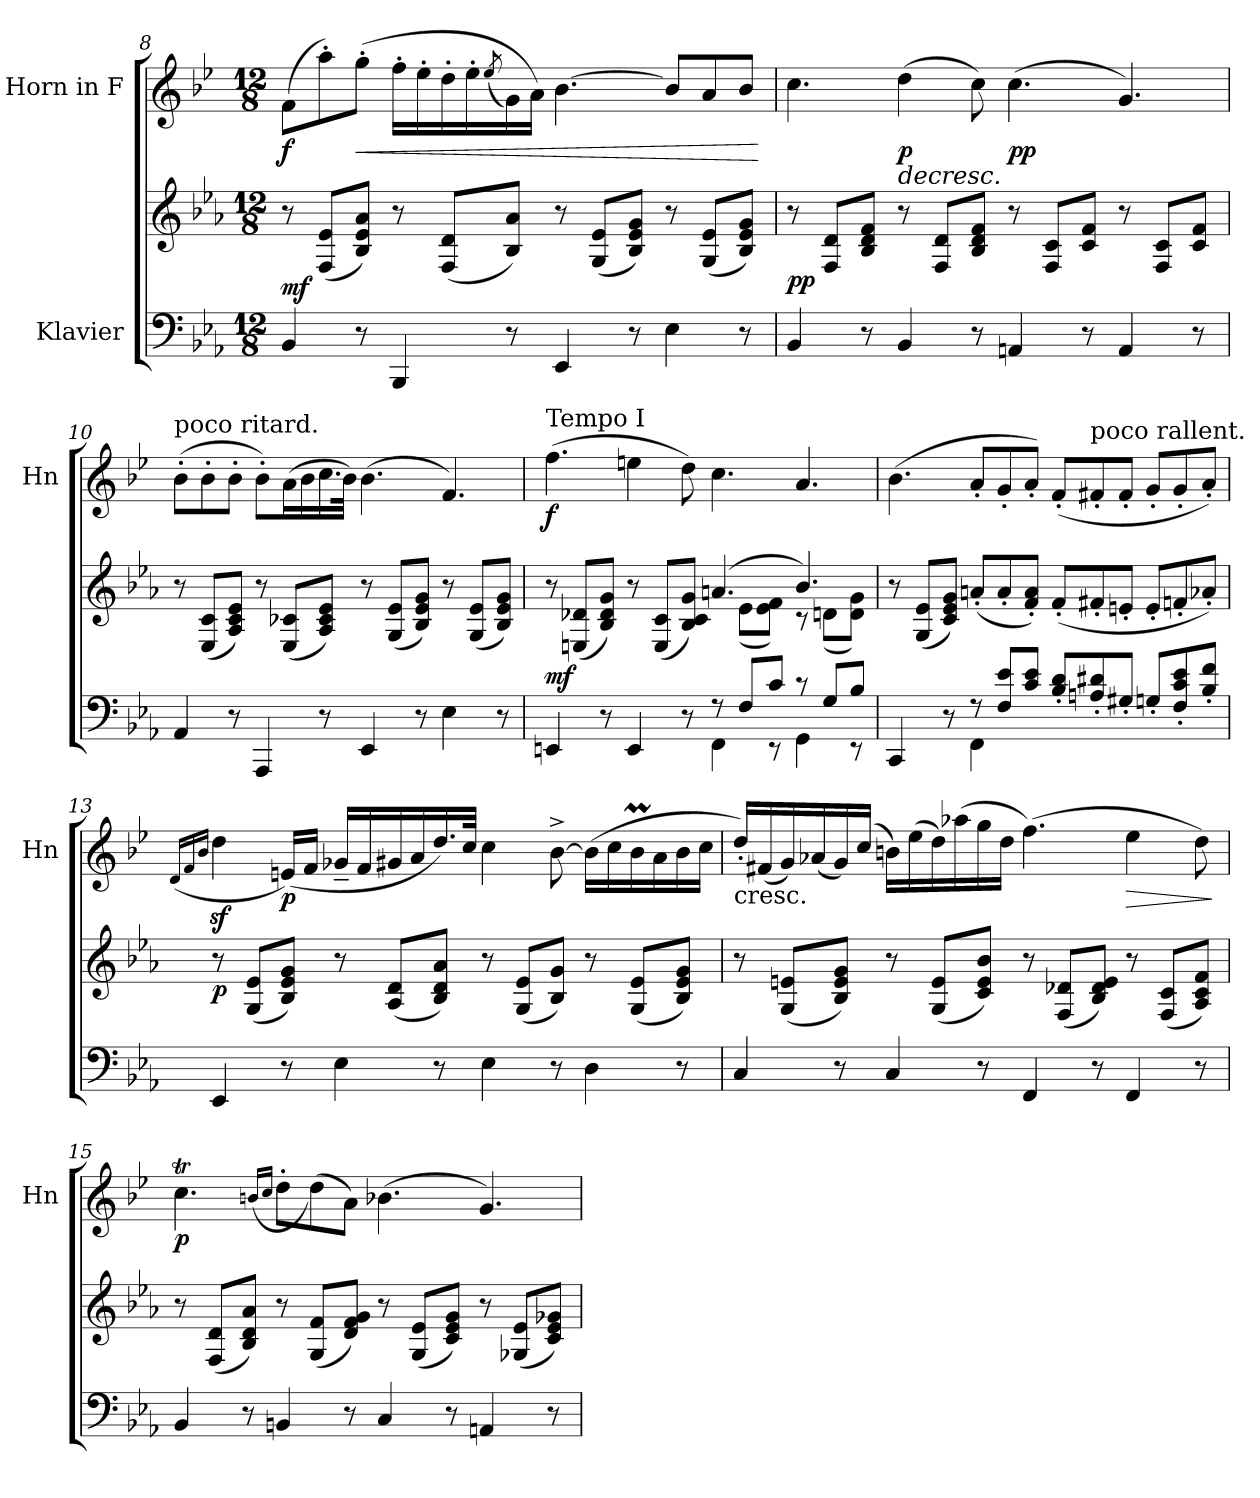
**kern	**kern	**dynam	**kern	**dynam
*part2	*part2	*part2	*part1	*part1
*staff3	*staff2	*staff2/3	*staff1	*staff1
*I"Klavier	*	*	*I"Horn in F	*
*	*	*	*I'Hn	*
*clefF4	*clefG2	*	*clefG2	*
*	*	*	*ITrd4c7	*
*k[b-e-a-]	*k[b-e-a-]	*	*k[b-e-a-]	*
*M12/8	*M12/8	*	*M12/8	*
=8	=8	=8	=8	=8
!	!	!LO:DY:b	!	!LO:DY:b
4BB-/	8r	mf	(>8B-\L	f
.	(<8F/ 8e-/L	.	8dd'\)	.
!	!	!	!	!LO:HP:b
8r	8B-/ 8e-/ 8a-/J)	.	(>8cc'\J	<
4BBB-/	8r	.	16b-'\LL	.
.	.	.	16a-'\	.
.	(<8F/ 8d/L	.	16g'\	.
.	.	.	16a-'\	.
.	.	.	(<8qa-/	.
8r	8B-/ 8a-/J)	.	16c\)	.
.	.	.	16d\JJ)	.
4EE-/	8r	.	[4.e-\	.
.	(<8G/ 8e-/L	.	.	.
8r	8B-/ 8e-/ 8g/J)	.	.	.
4E-\	8r	.	8e-/L]	.
.	(<8G/ 8e-/L	.	8d/	.
8r	8B-/ 8e-/ 8g/J)	.	8e-/J	.
.	.	.	.	[
=9	=9	=9	=9	=9
!	!	!LO:DY:b	!	!
4BB-/	8r	pp	4.f\	.
.	8F/ 8d/L	.	.	.
8r	8B-/ 8d/ 8f/J	.	.	.
!	!	!	!	!LO:HP:b
!	!	!	!	!LO:DY:n=1:b
4BB-/	8r	.	(>4g\	> p
.	8F/ 8d/L	.	.	.
8r	8B-/ 8d/ 8f/J	.	8f\)	.
!	!	!	!	!LO:DY:n=2:b
4AAn/	8r	.	(>4.f\	pp
.	8F/ 8c/L	.	.	.
8r	8c/ 8f/J	.	.	.
4AA/	8r	.	4.c/)	.
.	8F/ 8c/L	.	.	.
8r	8c/ 8f/J	.	.	.
.	.	.	.	]
!!LO:LB:g=z
=10	=10	=10	=10	=10
!	!	!	!LO:TX:a:t=poco ritard.	!
4AA-/	8r	.	(>8e-'\L	.
.	(<8E-/ 8c/L	.	8e-'\	.
8r	8A-/ 8c/ 8e-/J)	.	8e-'\J	.
4AAA-/	8r	.	8e-'\L)	.
.	(<8E-/ 8c-X/L	.	(>16d\L	.
.	.	.	16e-\	.
8r	8A-/ 8c-/ 8e-/J)	.	16.f\	.
.	.	.	32e-\JJk)	.
4EE-/	8r	.	(>4.e-\	.
.	(<8G/ 8e-/L	.	.	.
8r	8B-/ 8e-/ 8g/J)	.	.	.
4E-\	8r	.	4.B-/)	.
.	(<8G/ 8e-/L	.	.	.
8r	8B-/ 8e-/ 8g/J)	.	.	.
=11	=11	=11	=11	=11
*^	*^	*	*	*
!	!	!	!	!	!LO:TX:a:t=Tempo I	!
!	!	!	!	!LO:DY:b	!	!LO:DY:b
4EEn/	2.ryy	8r	2..ryy	mf	(>4.b-\	f
.	.	(>8En/ 8d-X/L	.	.	.	.
8r	.	8B-/ 8d-/ 8g/J)	.	.	.	.
4EE/	.	8r	.	.	4an\	.
.	.	(>8E/ 8c/L	.	.	.	.
8r	.	8B-/ 8c/ 8g/J)	.	.	8g\)	.
8r	4FF\	(>4.an/	.	.	4.f\	.
8F/L	.	.	(<8e-\L	.	.	.
8c/J	8r	.	8e-\ 8f\J)	.	.	.
8r	4GG\	4.b-/)	8r	.	4.d/	.
8G/L	.	.	(<8dn\L	.	.	.
8B-/J	8r	.	8d\ 8g\J)	.	.	.
*	*	*v	*v	*	*	*
=12	=12	=12	=12	=12	=12
4CC/	4.ryy	8r	.	(>4.e-\	.
.	.	(<8G/ 8e-/L	.	.	.
8r	.	8c/ 8e-/ 8g/J)	.	.	.
8r	4FF\	(<8an'/L	.	8d'/L	.
8F/ 8e-/L	.	8a'/	.	8c'/	.
8c/ 8e-/J	2..ryy	8f/' 8a/'J)	.	8d'/J)	.
8B-/' 8d/'L	.	(<8f'/L	.	(<8B-'/L	.
!	!	!	!	!LO:TX:t=poco rallent.	!
8An/' 8d#X/'	.	8f#X'/	.	8Bn'/	.
8G#X'/J	.	8en'/J	.	8B'/J	.
8Gn'/L	.	8e'/L	.	8c'/L	.
8F/' 8c/' 8e-/'	.	8fn'/	.	8c'/	.
8B-/' 8f/'J	.	8a-X'/J)	.	8d'/J)	.
*v	*v	*	*	*	*
!!LO:LB:g=z
=13	=13	=13	=13	=13
.	.	.	(<16qG/LL	.
.	.	.	16qB-/	.
.	.	.	16qe-/JJ	.
!	!	!LO:DY:b	!	!
4EE-/	8r	p	4gz<\	.
.	(<8G/ 8e-/L	.	.	.
!	!	!	!	!LO:DY:b
8r	8B-/ 8e-/ 8g/J)	.	(<16An/LL)	p
.	.	.	16B-/JJ	.
4E-\	8r	.	16c-X~/LL	.
.	.	.	16B-/	.
.	(<8A-/ 8d/L	.	16c#X/	.
.	.	.	16d/	.
8r	8B-/ 8d/ 8a-/J)	.	16.g/)	.
.	.	.	32f/JJk	.
4E-\	8r	.	4f\	.
.	(<8G/ 8e-/L	.	.	.
8r	8B-/ 8g/J)	.	[8e-^\	.
4D\	8r	.	(>16e-\LL]	.
.	.	.	16f\	.
.	(<8G/ 8e-/L	.	16e-M\	.
.	.	.	16d\	.
8r	8B-/ 8e-/ 8g/J)	.	16e-\	.
.	.	.	16f\JJ	.
=14	=14	=14	=14	=14
!	!	!	!LO:TX:b:t=cresc.	!
4C/	8r	.	16g'/LL)	.
.	.	.	(<16Bn/	.
.	(<8G/ 8en/L	.	16c/)	.
.	.	.	(<16d-X/	.
8r	8B-/ 8e/ 8g/J)	.	16c/)	.
.	.	.	(>16f/JJ	.
4C/	8r	.	16en\LL)	.
.	.	.	(>16a-\	.
.	(<8G/ 8e/L	.	16g\)	.
.	.	.	(>16dd-X\	.
8r	8c/ 8e/ 8b-/J)	.	16cc\	.
.	.	.	16g\JJ	.
4FF/	8r	.	(>4.b-\)	.
.	(<8F/ 8d-X/L	.	.	.
8r	8B-/ 8d-/ 8e/J)	.	.	.
!	!	!	!	!LO:HP:b
4FF/	8r	.	4a-\	>
.	(<8F/ 8c/L	.	.	.
8r	8A-/ 8c/ 8f/J)	.	8g\)	.
.	.	.	.	]
!!LO:PB:g=z
=15	=15	=15	=15	=15
!	!	!	!	!LO:DY:b
4BB-/	8r	.	4.fT\	p
.	(<8F/ 8d/L	.	.	.
8r	8B-/ 8d/ 8a-/J)	.	.	.
.	.	.	(<16qen/LL	.
.	.	.	16qf/JJ	.
4BBn/	8r	.	8g'\L	.
.	(<8G/ 8f/L	.	(>8g\)	.
8r	8d/ 8f/ 8g/J)	.	8d\J)	.
4C/	8r	.	(>4.e-X\	.
.	(<8G/ 8e-/L	.	.	.
8r	8c/ 8e-/ 8g/J)	.	.	.
4AAn/	8r	.	4.c/)	.
.	(<8G-X/ 8e-/L	.	.	.
8r	8c/ 8e-/ 8g-X/J)	.	.	.
=	=	=	=	=
*-	*-	*-	*-	*-
